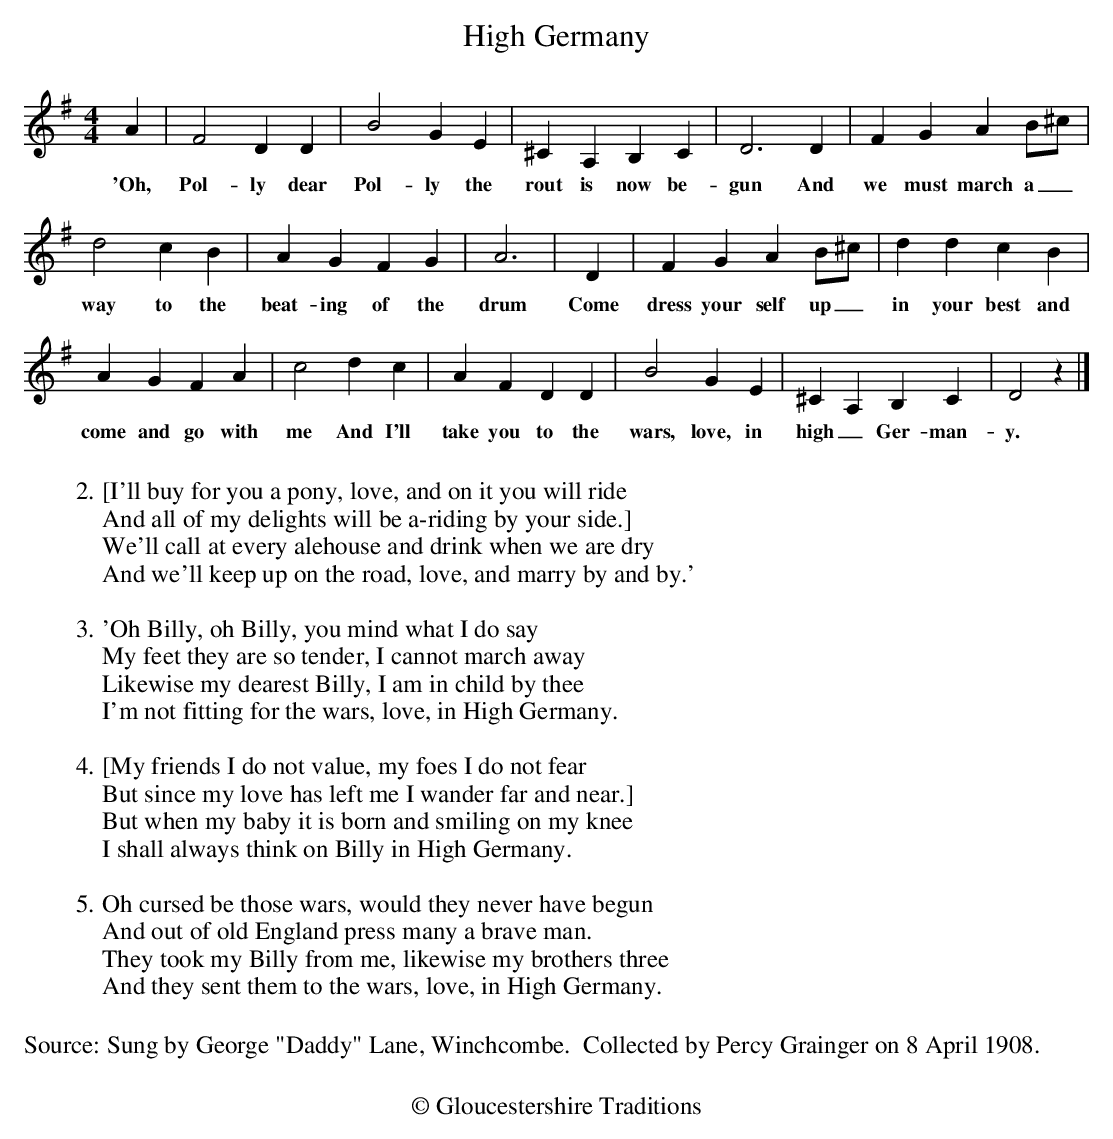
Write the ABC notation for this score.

X:1
T: High Germany
M: 4/4
L: 1/4
K: Dmix
A|F2DD|B2GE|^CA,B,C|D2>D2|FGAB/^c/|
w:'Oh, Pol-ly dear Pol-ly the rout is now be-gun And we must march a_
d2cB|AGFG|A2>|D2|FGAB/^c/|ddcB|
w:way to the beat-ing of the drum Come dress your self up_in your best and
AGFA|c2dc|AFDD|B2GE|^CA,B,C|D2z|]
w:come and go with me And I'll take you to the wars, love, in high_Ger-man-y.
W:
W:2.[I'll buy for you a pony, love, and on it you will ride
W:And all of my delights will be a-riding by your side.]
W:We'll call at every alehouse and drink when we are dry
W:And we'll keep up on the road, love, and marry by and by.'
W:
W:3.'Oh Billy, oh Billy, you mind what I do say
W:My feet they are so tender, I cannot march away
W:Likewise my dearest Billy, I am in child by thee
W:I'm not fitting for the wars, love, in High Germany.
W:
W:4.[My friends I do not value, my foes I do not fear
W:But since my love has left me I wander far and near.]
W:But when my baby it is born and smiling on my knee
W:I shall always think on Billy in High Germany.
W:
W:5.Oh cursed be those wars, would they never have begun
W:And out of old England press many a brave man.
W:They took my Billy from me, likewise my brothers three
W:And they sent them to the wars, love, in High Germany.
W:
